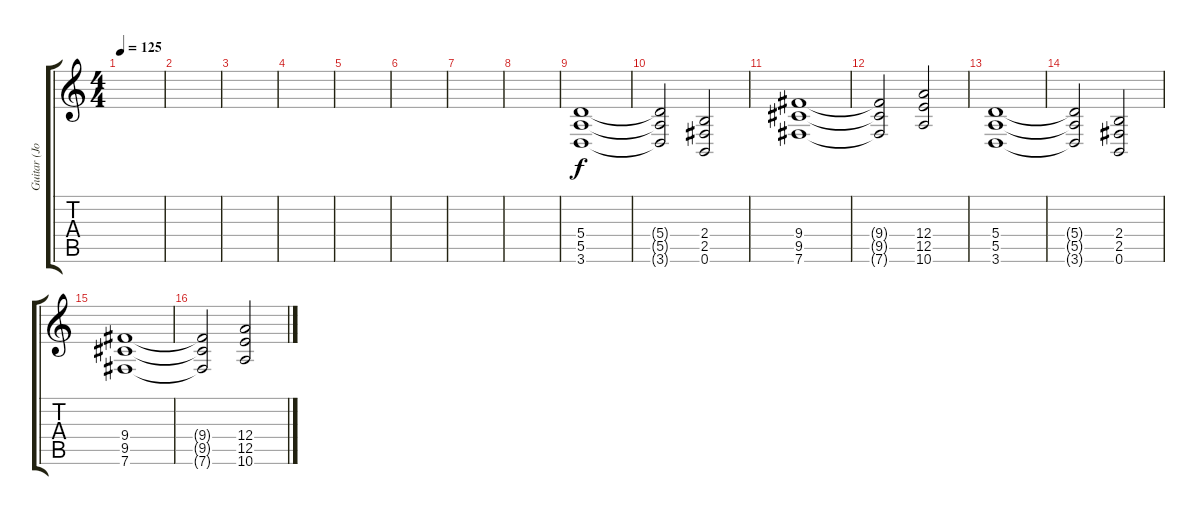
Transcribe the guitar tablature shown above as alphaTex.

\track ("Guitar (Johan Goderberg)" "Guitar (Jo") {instrument distortionguitar}
\staff {score tabs}
\tuning (B3 Gb3 D3 A2 E2 B1) {hide}
\ts (4 4)
\tempo 125
\clef g2
\ks c
|
|
|
|
|
|
|
|
(5.4 5.5 3.6).1 |
(5.4{t} 5.5{t} 3.6{t}).2 (2.4 2.5 0.6).2 |
(9.4 9.5 7.6).1 |
(9.4{t} 9.5{t} 7.6{t}).2 (12.4 12.5 10.6).2 |
(5.4 5.5 3.6).1 |
(5.4{t} 5.5{t} 3.6{t}).2 (2.4 2.5 0.6).2 |
(9.4 9.5 7.6).1 |
(9.4{t} 9.5{t} 7.6{t}).2 (12.4 12.5 10.6).2
